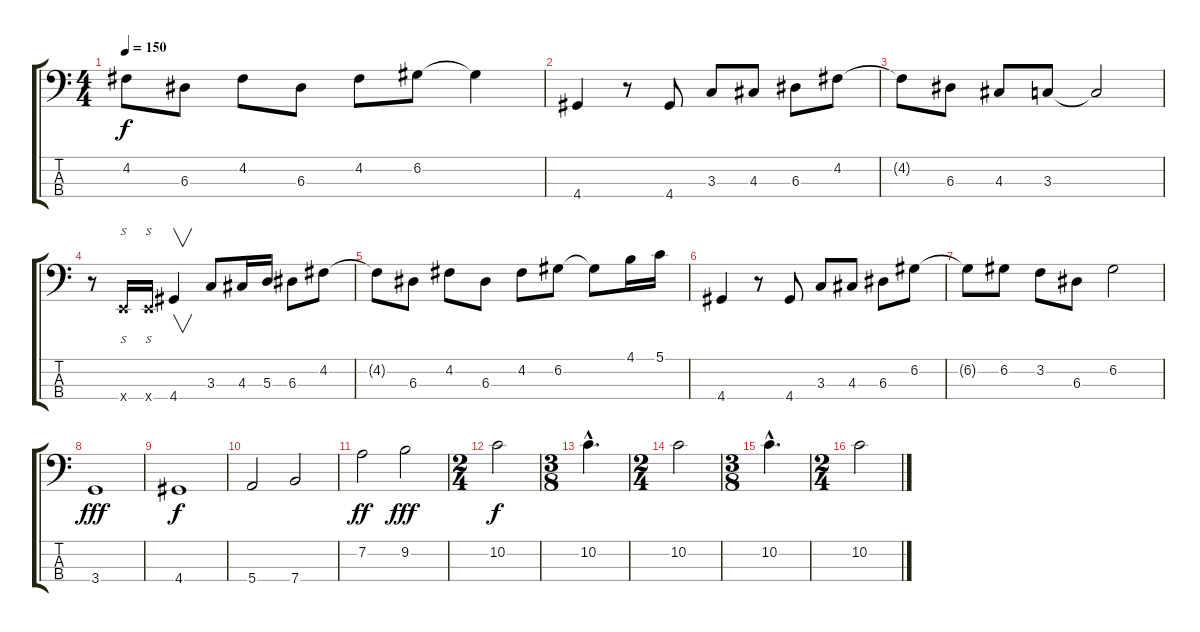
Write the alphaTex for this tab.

\track "" {instrument electricbassfinger}
\staff {score tabs}
\tuning (G2 D2 A1 E1) {hide}
\ts (4 4)
\tempo 150
\clef f4
\ks c
4.2{t}.8{dy f} 6.3.8 4.2.8 6.3.8 4.2.8 6.2.8 6.2{t}.4 |
4.4.4 r.8 4.4.8 3.3.8 4.3.8 6.3.8 4.2.8 |
4.2{t}.8 6.3.8 4.3.8 3.3.8 3.3{t}.2 |
r.8 0.4{x}.16{s} 0.4{x}.16{s} 4.4.4{v} 3.3.8 4.3.16 5.3.16 6.3.8 4.2.8 |
4.2{t}.8 6.3.8 4.2.8 6.3.8 4.2.8 6.2.8 6.2{t}.8 4.1.16 5.1.16 |
4.4.4 r.8 4.4.8 3.3.8 4.3.8 6.3.8 6.2.8 |
6.2{t}.8 6.2.8 3.2.8 6.3.8 6.2.2 |
3.4.1{dy fff} |
4.4.1{dy f} |
5.4.2 7.4.2 |
7.2.2{dy ff} 9.2.2{dy fff} |
\ts (2 4)
10.2.2{dy f} |
\ts (3 8)
10.2{hac}.4{d} |
\ts (2 4)
10.2.2 |
\ts (3 8)
10.2{hac}.4{d} |
\ts (2 4)
10.2.2
